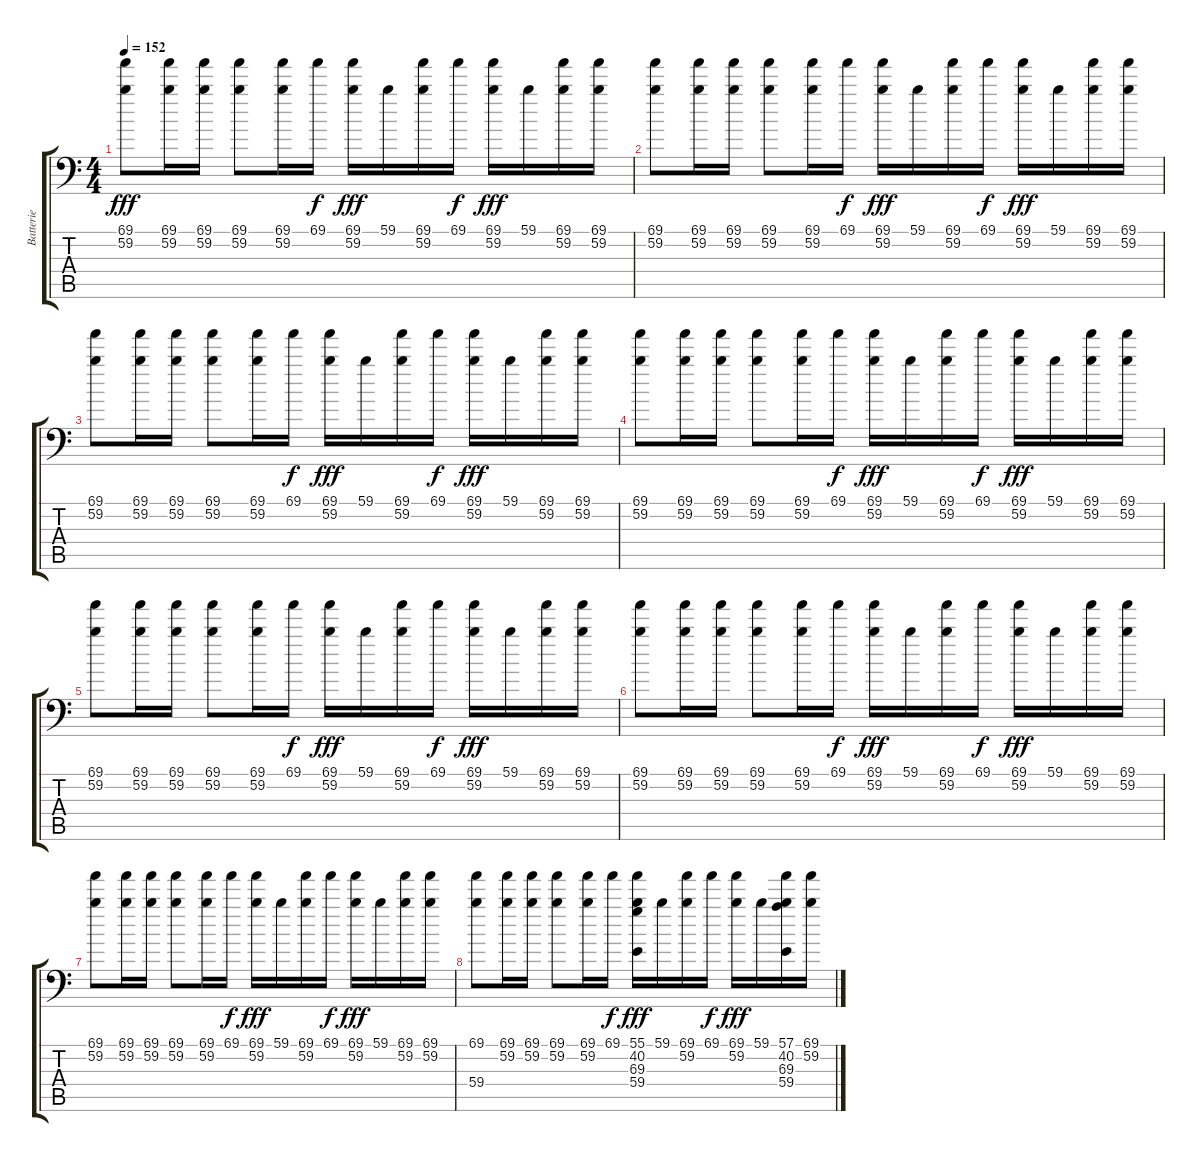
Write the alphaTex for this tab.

\track ("Batterie" "Batterie") {instrument acousticgrandpiano}
\staff {score tabs}
\tuning (C-1 C-1 C-1 C-1 C-1 C-1) {hide}
\ts (4 4)
\tempo 152
\clef f4
\ks c
(69.1 59.2).8{dy fff} (69.1 59.2).16 (69.1 59.2).16 (69.1 59.2).8 (69.1 59.2).16 69.1.16{dy f} (69.1 59.2).16{dy fff} 59.1.16 (69.1 59.2).16 69.1.16{dy f} (69.1 59.2).16{dy fff} 59.1.16 (69.1 59.2).16 (69.1 59.2).16 |
(69.1 59.2).8 (69.1 59.2).16 (69.1 59.2).16 (69.1 59.2).8 (69.1 59.2).16 69.1.16{dy f} (69.1 59.2).16{dy fff} 59.1.16 (69.1 59.2).16 69.1.16{dy f} (69.1 59.2).16{dy fff} 59.1.16 (69.1 59.2).16 (69.1 59.2).16 |
(69.1 59.2).8 (69.1 59.2).16 (69.1 59.2).16 (69.1 59.2).8 (69.1 59.2).16 69.1.16{dy f} (69.1 59.2).16{dy fff} 59.1.16 (69.1 59.2).16 69.1.16{dy f} (69.1 59.2).16{dy fff} 59.1.16 (69.1 59.2).16 (69.1 59.2).16 |
(69.1 59.2).8 (69.1 59.2).16 (69.1 59.2).16 (69.1 59.2).8 (69.1 59.2).16 69.1.16{dy f} (69.1 59.2).16{dy fff} 59.1.16 (69.1 59.2).16 69.1.16{dy f} (69.1 59.2).16{dy fff} 59.1.16 (69.1 59.2).16 (69.1 59.2).16 |
(69.1 59.2).8 (69.1 59.2).16 (69.1 59.2).16 (69.1 59.2).8 (69.1 59.2).16 69.1.16{dy f} (69.1 59.2).16{dy fff} 59.1.16 (69.1 59.2).16 69.1.16{dy f} (69.1 59.2).16{dy fff} 59.1.16 (69.1 59.2).16 (69.1 59.2).16 |
(69.1 59.2).8 (69.1 59.2).16 (69.1 59.2).16 (69.1 59.2).8 (69.1 59.2).16 69.1.16{dy f} (69.1 59.2).16{dy fff} 59.1.16 (69.1 59.2).16 69.1.16{dy f} (69.1 59.2).16{dy fff} 59.1.16 (69.1 59.2).16 (69.1 59.2).16 |
(69.1 59.2).8 (69.1 59.2).16 (69.1 59.2).16 (69.1 59.2).8 (69.1 59.2).16 69.1.16{dy f} (69.1 59.2).16{dy fff} 59.1.16 (69.1 59.2).16 69.1.16{dy f} (69.1 59.2).16{dy fff} 59.1.16 (69.1 59.2).16 (69.1 59.2).16 |
(69.1 59.4).8 (69.1 59.2).16 (69.1 59.2).16 (69.1 59.2).8 (69.1 59.2).16 69.1.16{dy f} (55.1 40.2 69.3 59.4).16{dy fff} 59.1.16 (69.1 59.2).16 69.1.16{dy f} (69.1 59.2).16{dy fff} 59.1.16 (57.1 40.2 69.3 59.4).16 (69.1 59.2).16
